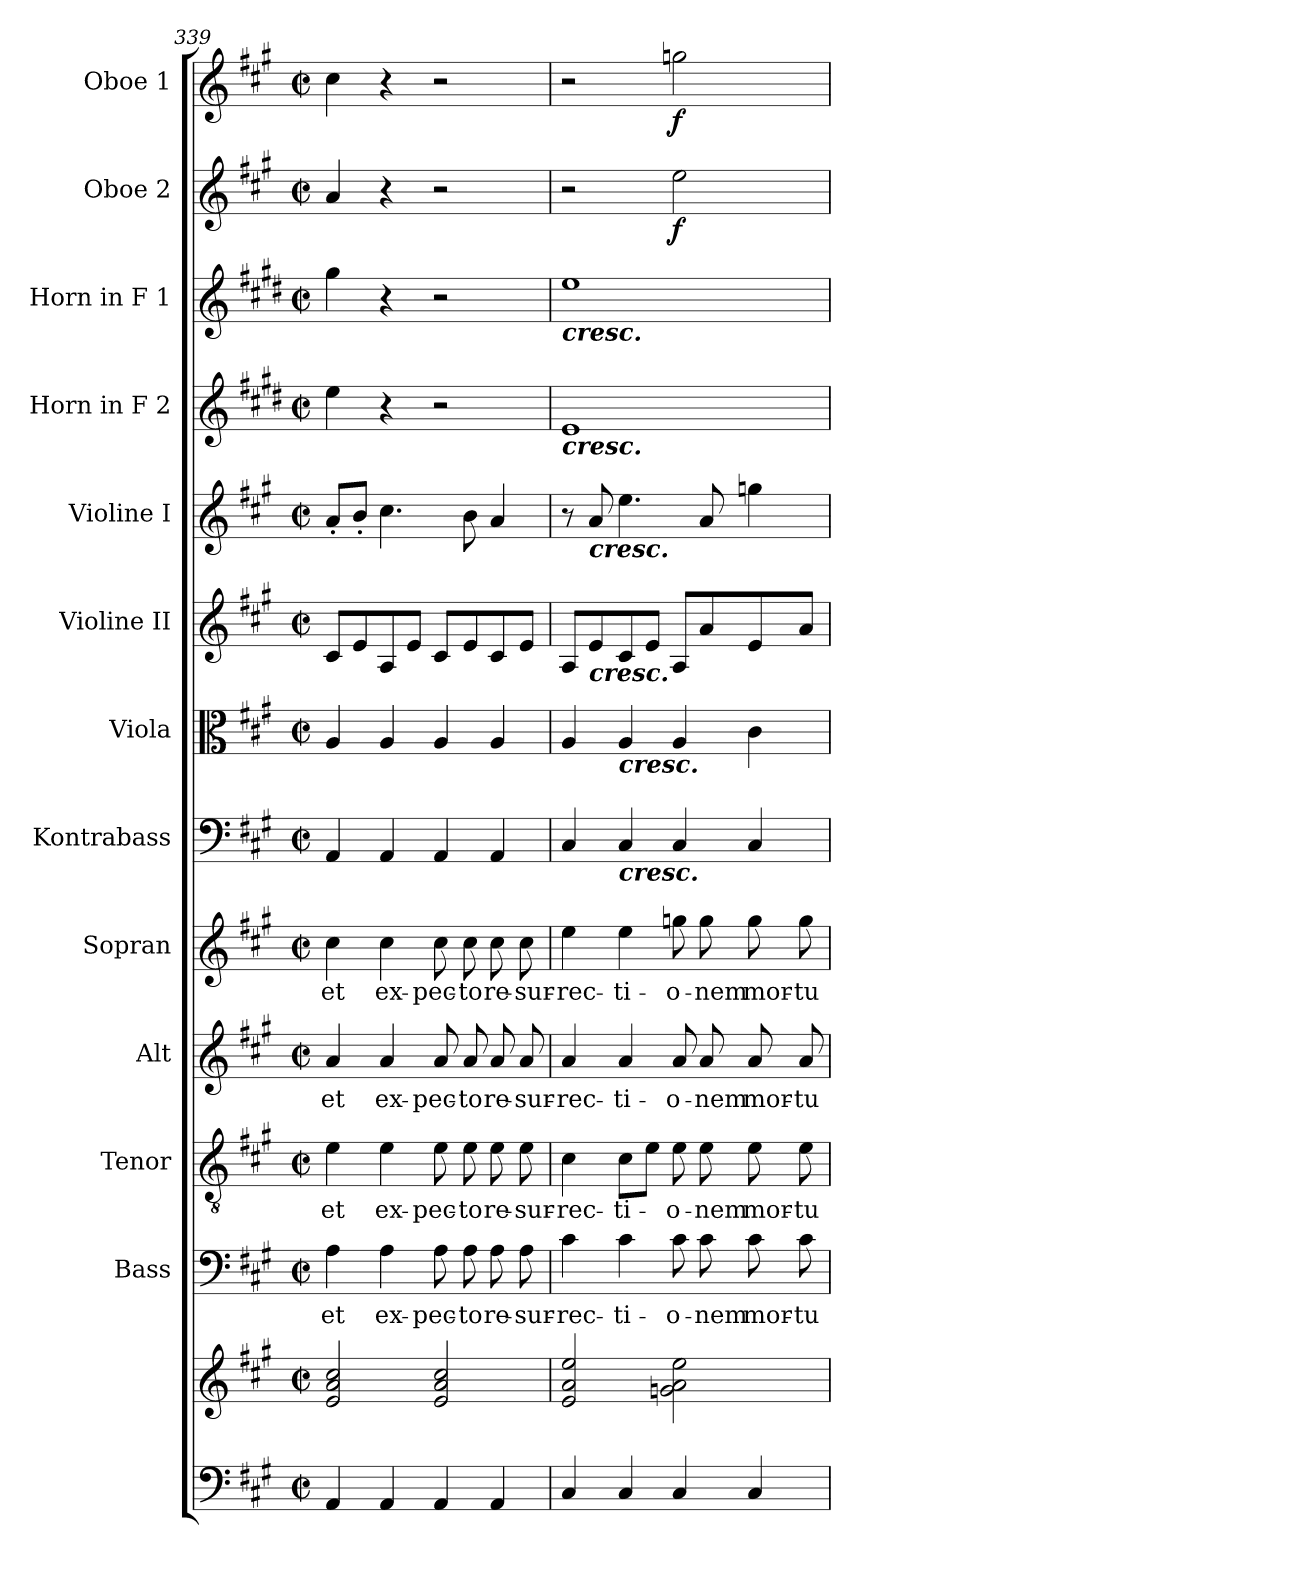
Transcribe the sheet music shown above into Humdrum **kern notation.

**kern	**kern	**kern	**text	**kern	**text	**kern	**text	**kern	**text	**kern	**kern	**kern	**kern	**kern	**kern	**kern	**dynam	**kern	**dynam
*part13	*part13	*part12	*part12	*part11	*part11	*part10	*part10	*part9	*part9	*part8	*part7	*part6	*part5	*part4	*part3	*part2	*part2	*part1	*part1
*staff14	*staff13	*staff12	*staff12	*staff11	*staff11	*staff10	*staff10	*staff9	*staff9	*staff8	*staff7	*staff6	*staff5	*staff4	*staff3	*staff2	*staff2	*staff1	*staff1
*	*	*I"Bass	*	*I"Tenor	*	*I"Alt	*	*I"Sopran	*	*I"Kontrabass	*I"Viola	*I"Violine II	*I"Violine I	*I"Horn in F 2	*I"Horn in F 1	*I"Oboe 2	*	*I"Oboe 1	*
*	*	*I'B.	*	*I'T.	*	*I'A.	*	*I'S.	*	*I'Kb.	*I'Vla.	*I'Vl. II	*I'Vl. I	*	*	*I'Ob.. 2	*	*I'Ob. 1	*
!!LO:PB:g=z
*clefF4	*clefG2	*clefF4	*	*clefGv2	*	*clefG2	*	*clefG2	*	*clefF4	*clefC3	*clefG2	*clefG2	*clefG2	*clefG2	*clefG2	*	*clefG2	*
*	*	*	*	*	*	*	*	*	*	*ITrd7c12	*	*	*	*ITrd4c7	*ITrd4c7	*	*	*	*
*k[f#c#g#]	*k[f#c#g#]	*k[f#c#g#]	*	*k[f#c#g#]	*	*k[f#c#g#]	*	*k[f#c#g#]	*	*k[f#c#g#]	*k[f#c#g#]	*k[f#c#g#]	*k[f#c#g#]	*k[f#c#g#]	*k[f#c#g#]	*k[f#c#g#]	*	*k[f#c#g#]	*
*A:	*A:	*A:	*	*A:	*	*A:	*	*A:	*	*A:	*A:	*A:	*A:	*A:	*A:	*A:	*	*A:	*
*M2/2	*M2/2	*M2/2	*	*M2/2	*	*M2/2	*	*M2/2	*	*M2/2	*M2/2	*M2/2	*M2/2	*M2/2	*M2/2	*M2/2	*	*M2/2	*
*met(c|)	*met(c|)	*met(c|)	*	*met(c|)	*	*met(c|)	*	*met(c|)	*	*met(c|)	*met(c|)	*met(c|)	*met(c|)	*met(c|)	*met(c|)	*met(c|)	*	*met(c|)	*
=339	=339	=339	=339	=339	=339	=339	=339	=339	=339	=339	=339	=339	=339	=339	=339	=339	=339	=339	=339
!	!	!	!LO:LY:b	!	!LO:LY:b	!	!LO:LY:b	!	!LO:LY:b	!	!	!	!	!	!	!	!	!	!
4AA/	2e/ 2a/ 2cc#/	4A\	et	4e\	et	4a/	et	4cc#\	et	4AAA/	4A/	8c#/L	8a'</L	4a\	4cc#\	4a/	.	4cc#\	.
.	.	.	.	.	.	.	.	.	.	.	.	8e/	8b'</J	.	.	.	.	.	.
!	!	!	!LO:LY:b	!	!LO:LY:b	!	!LO:LY:b	!	!LO:LY:b	!	!	!	!	!	!	!	!	!	!
4AA/	.	4A\	ex-	4e\	ex-	4a/	ex-	4cc#\	ex-	4AAA/	4A/	8A/	4.cc#\	4r	4r	4r	.	4r	.
.	.	.	.	.	.	.	.	.	.	.	.	8e/J	.	.	.	.	.	.	.
!	!	!	!LO:LY:b	!	!LO:LY:b	!	!LO:LY:b	!	!LO:LY:b	!	!	!	!	!	!	!	!	!	!
4AA/	2e/ 2a/ 2cc#/	8A\	-pec-	8e\	-pec-	8a/	-pec-	8cc#\	-pec-	4AAA/	4A/	8c#/L	.	2r	2r	2r	.	2r	.
!	!	!	!LO:LY:b	!	!LO:LY:b	!	!LO:LY:b	!	!LO:LY:b	!	!	!	!	!	!	!	!	!	!
.	.	8A\	-to	8e\	-to	8a/	-to	8cc#\	-to	.	.	8e/	8b\	.	.	.	.	.	.
!	!	!	!LO:LY:b	!	!LO:LY:b	!	!LO:LY:b	!	!LO:LY:b	!	!	!	!	!	!	!	!	!	!
4AA/	.	8A\	re-	8e\	re-	8a/	re-	8cc#\	re-	4AAA/	4A/	8c#/	4a/	.	.	.	.	.	.
!	!	!	!LO:LY:b	!	!LO:LY:b	!	!LO:LY:b	!	!LO:LY:b	!	!	!	!	!	!	!	!	!	!
.	.	8A\	-sur-	8e\	-sur-	8a/	-sur-	8cc#\	-sur-	.	.	8e/J	.	.	.	.	.	.	.
=340	=340	=340	=340	=340	=340	=340	=340	=340	=340	=340	=340	=340	=340	=340	=340	=340	=340	=340	=340
!	!	!	!	!	!	!	!	!	!	!	!	!	!	!	!LO:TX:b:Bi:t=cresc.	!	!	!	!
!	!	!	!	!	!	!	!	!	!	!	!	!	!	!LO:TX:b:Bi:t=cresc.	!	!	!	!	!
!	!	!	!LO:LY:b	!	!LO:LY:b	!	!LO:LY:b	!	!LO:LY:b	!	!	!	!	!	!	!	!	!	!
4C#/	2e/ 2a/ 2ee/	4c#\	-rec-	4c#\	-rec-	4a/	-rec-	4ee\	-rec-	4CC#/	4A/	8A/L	8r	1A	1a	2r	.	2r	.
!	!	!	!	!	!	!	!	!	!	!	!	!	!LO:TX:b:Bi:t=cresc.	!	!	!	!	!	!
!	!	!	!	!	!	!	!	!	!	!	!	!LO:TX:b:Bi:t=cresc.	!	!	!	!	!	!	!
.	.	.	.	.	.	.	.	.	.	.	.	8e/	8a/	.	.	.	.	.	.
!	!	!	!	!	!	!	!	!	!	!	!LO:TX:b:Bi:t=cresc.	!	!	!	!	!	!	!	!
!	!	!	!	!	!	!	!	!	!	!LO:TX:b:Bi:t=cresc.	!	!	!	!	!	!	!	!	!
!	!	!	!LO:LY:b	!	!LO:LY:b	!	!LO:LY:b	!	!LO:LY:b	!	!	!	!	!	!	!	!	!	!
4C#/	.	4c#\	-ti-	8c#\L	-ti-	4a/	-ti-	4ee\	-ti-	4CC#/	4A/	8c#/	4.ee\	.	.	.	.	.	.
.	.	.	.	8e\J	.	.	.	.	.	.	.	8e/J	.	.	.	.	.	.	.
!	!	!	!LO:LY:b	!	!LO:LY:b	!	!LO:LY:b	!	!LO:LY:b	!	!	!	!	!	!	!	!LO:DY:b	!	!LO:DY:b
4C#/	2gn\ 2a\ 2ee\	8c#\	-o-	8e\	-o-	8a/	-o-	8ggn\	-o-	4CC#/	4A/	8A/L	.	.	.	2ee\	f	2ggn\	f
!	!	!	!LO:LY:b	!	!LO:LY:b	!	!LO:LY:b	!	!LO:LY:b	!	!	!	!	!	!	!	!	!	!
.	.	8c#\	-nem	8e\	-nem	8a/	-nem	8gg\	-nem	.	.	8a/	8a/	.	.	.	.	.	.
!	!	!	!LO:LY:b	!	!LO:LY:b	!	!LO:LY:b	!	!LO:LY:b	!	!	!	!	!	!	!	!	!	!
4C#/	.	8c#\	mor-	8e\	mor-	8a/	mor-	8gg\	mor-	4CC#/	4c#\	8e/	4ggn\	.	.	.	.	.	.
!	!	!	!LO:LY:b	!	!LO:LY:b	!	!LO:LY:b	!	!LO:LY:b	!	!	!	!	!	!	!	!	!	!
.	.	8c#\	-tu-	8e\	-tu-	8a/	-tu-	8gg\	-tu-	.	.	8a/J	.	.	.	.	.	.	.
=	=	=	=	=	=	=	=	=	=	=	=	=	=	=	=	=	=	=	=
*-	*-	*-	*-	*-	*-	*-	*-	*-	*-	*-	*-	*-	*-	*-	*-	*-	*-	*-	*-
